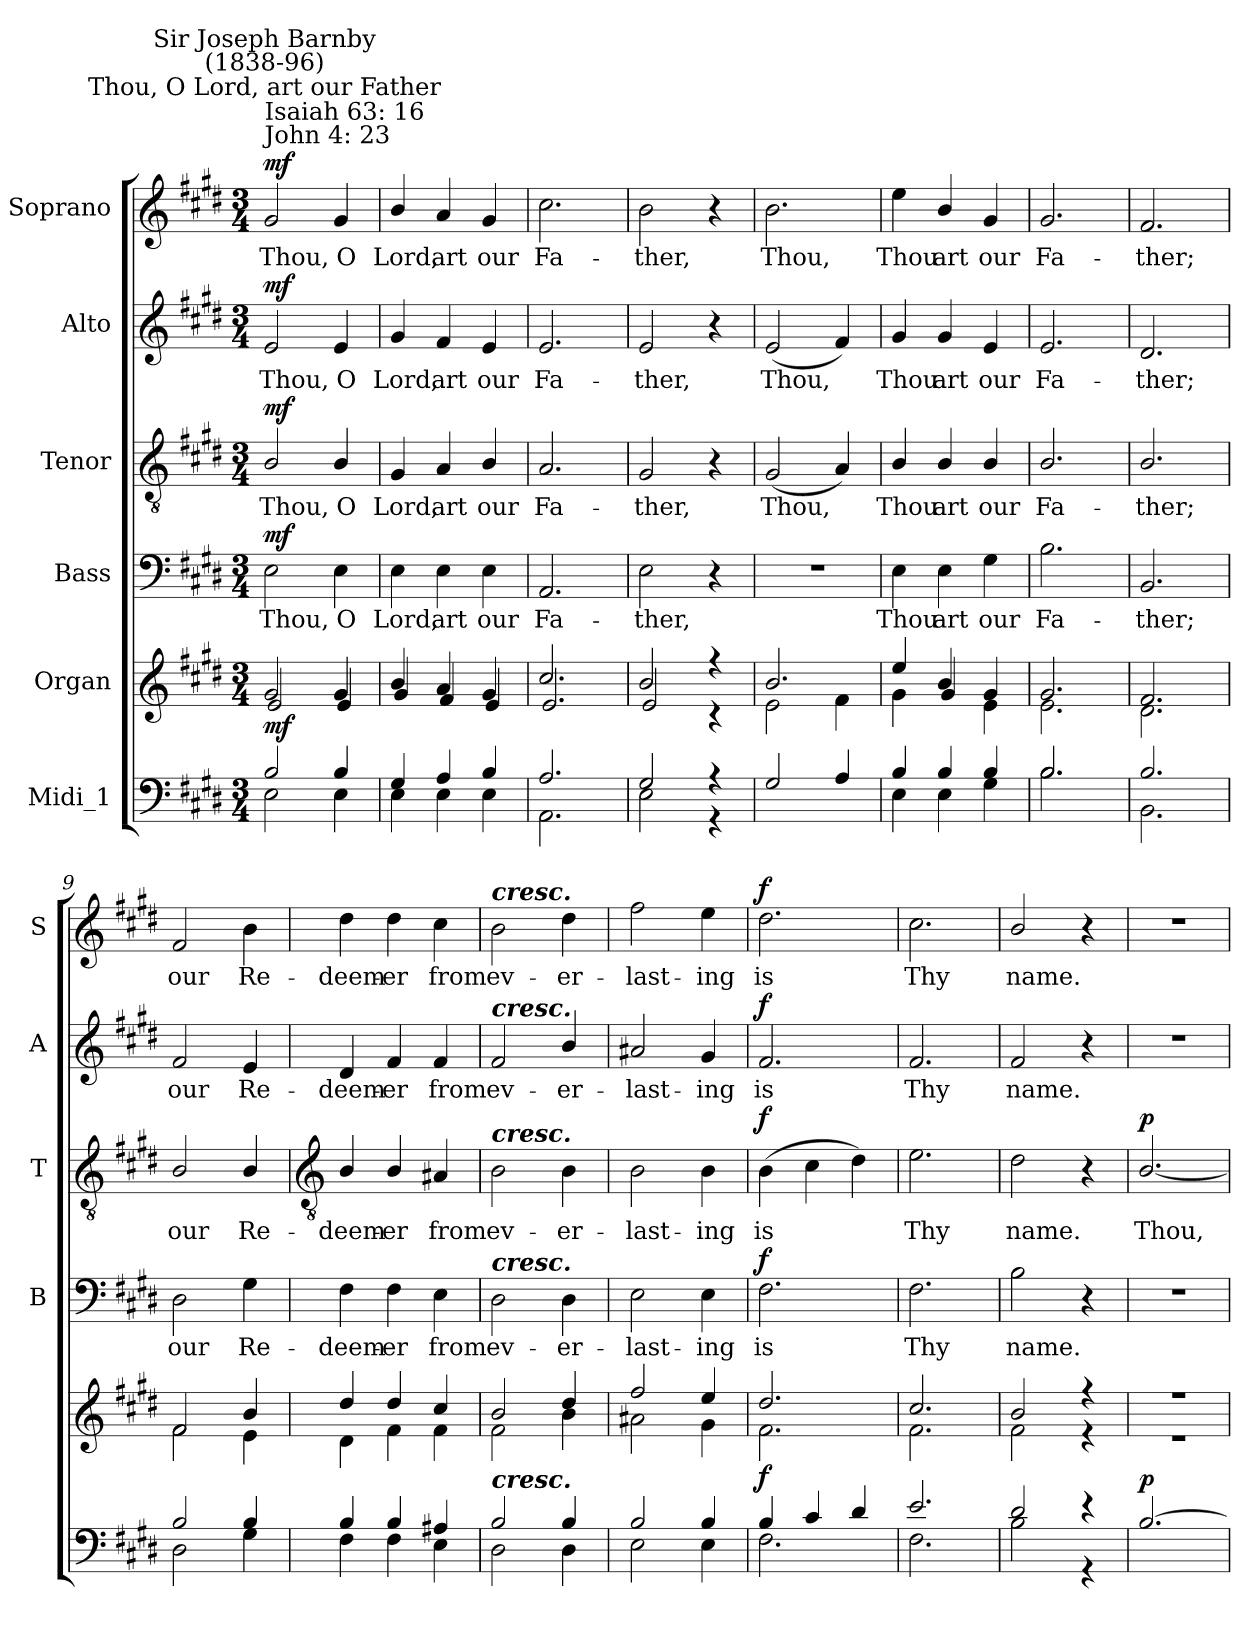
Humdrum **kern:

**kern	**dynam	**kern	**dynam	**kern	**text	**dynam	**kern	**text	**dynam	**kern	**text	**dynam	**kern	**text	**dynam
*part6	*part6	*part5	*part5	*part4	*part4	*part4	*part3	*part3	*part3	*part2	*part2	*part2	*part1	*part1	*part1
*staff6	*staff6	*staff5	*staff5	*staff4	*staff4	*staff4	*staff3	*staff3	*staff3	*staff2	*staff2	*staff2	*staff1	*staff1	*staff1
*I"Midi_1	*	*I"Organ	*	*I"Bass	*	*	*I"Tenor	*	*	*I"Alto	*	*	*I"Soprano	*	*
*	*	*	*	*I'B	*	*	*I'T	*	*	*I'A	*	*	*I'S	*	*
*clefF4	*	*clefG2	*	*clefF4	*	*	*clefGv2	*	*	*clefG2	*	*	*clefG2	*	*
*k[f#c#g#d#]	*	*k[f#c#g#d#]	*	*k[f#c#g#d#]	*	*	*k[f#c#g#d#]	*	*	*k[f#c#g#d#]	*	*	*k[f#c#g#d#]	*	*
*E:	*	*E:	*	*E:	*	*	*E:	*	*	*E:	*	*	*E:	*	*
*M3/4	*	*M3/4	*	*M3/4	*	*	*M3/4	*	*	*M3/4	*	*	*M3/4	*	*
=1	=1	=1	=1	=1	=1	=1	=1	=1	=1	=1	=1	=1	=1	=1	=1
*^	*	*^	*	*	*	*	*	*	*	*	*	*	*	*	*
!	!	!	!	!	!	!	!	!	!	!	!	!	!	!	!LO:TX:a:t=Isaiah 63&colon; 16\nJohn 4&colon; 23	!	!
!	!	!	!	!	!	!	!	!	!	!	!	!	!	!	!LO:TX:a:cj:t=Thou, O Lord, art our Father	!	!
!	!	!	!	!	!	!	!	!	!	!	!	!	!	!	!LO:TX:a:cj:t=Sir Joseph Barnby\n(1838-96)	!	!
!	!	!	!	!	!LO:DY:b	!	!LO:LY:b	!LO:DY:b	!	!LO:LY:b	!LO:DY:b	!	!LO:LY:b	!LO:DY:b	!	!LO:LY:b	!LO:DY:b
2B	2E	.	2g#	2e/	mf	2E	Thou,	mf	2B/	Thou,	mf	2e	Thou,	mf	2g#	Thou,	mf
!	!	!	!	!	!	!	!LO:LY:b	!	!	!LO:LY:b	!	!	!LO:LY:b	!	!	!LO:LY:b	!
4B	4E	.	4g#	4e/	.	4E	O	.	4B/	O	.	4e	O	.	4g#	O	.
=2	=2	=2	=2	=2	=2	=2	=2	=2	=2	=2	=2	=2	=2	=2	=2	=2	=2
!	!	!	!	!	!	!	!LO:LY:b	!	!	!LO:LY:b	!	!	!LO:LY:b	!	!	!LO:LY:b	!
4G#	4E	.	4b/	4g#/	.	4E	Lord,	.	4G#	Lord,	.	4g#	Lord,	.	4b/	Lord,	.
!	!	!	!	!	!	!	!LO:LY:b	!	!	!LO:LY:b	!	!	!LO:LY:b	!	!	!LO:LY:b	!
4A	4E	.	4a	4f#/	.	4E	art	.	4A	art	.	4f#	art	.	4a	art	.
!	!	!	!	!	!	!	!LO:LY:b	!	!	!LO:LY:b	!	!	!LO:LY:b	!	!	!LO:LY:b	!
4B	4E	.	4g#	4e/	.	4E	our	.	4B/	our	.	4e	our	.	4g#	our	.
=3	=3	=3	=3	=3	=3	=3	=3	=3	=3	=3	=3	=3	=3	=3	=3	=3	=3
!	!	!	!	!	!	!	!LO:LY:b	!	!	!LO:LY:b	!	!	!LO:LY:b	!	!	!LO:LY:b	!
2.A	2.AA\	.	2.cc#/	2.e/	.	2.AA	Fa-	.	2.A	Fa-	.	2.e	Fa-	.	2.cc#	Fa-	.
=4	=4	=4	=4	=4	=4	=4	=4	=4	=4	=4	=4	=4	=4	=4	=4	=4	=4
!	!	!	!	!	!	!	!LO:LY:b	!	!	!LO:LY:b	!	!	!LO:LY:b	!	!	!LO:LY:b	!
2G#	2E	.	2b/	2e/	.	2E	-ther,	.	2G#	-ther,	.	2e	-ther,	.	2b	-ther,	.
4r	4r	.	4r	4r	.	4r	.	.	4r	.	.	4r	.	.	4r	.	.
=5	=5	=5	=5	=5	=5	=5	=5	=5	=5	=5	=5	=5	=5	=5	=5	=5	=5
!	!LO:N:vis=1	!	!	!	!	!LO:N:vis=1	!	!	!	!LO:LY:b	!	!	!LO:LY:b	!	!	!LO:LY:b	!
2G#	2.ryy	.	2.b/	2e\	.	2.r	.	.	(<2G#	Thou,	.	(<2e	Thou,	.	2.b	Thou,	.
4A	.	.	.	4f#\	.	.	.	.	4A)	.	.	4f#)	.	.	.	.	.
=6	=6	=6	=6	=6	=6	=6	=6	=6	=6	=6	=6	=6	=6	=6	=6	=6	=6
!	!	!	!	!	!	!	!LO:LY:b	!	!	!LO:LY:b	!	!	!LO:LY:b	!	!	!LO:LY:b	!
4B	4E	.	4ee	4g#\	.	4E	Thou	.	4B/	Thou	.	4g#	Thou	.	4ee	Thou	.
!	!	!	!	!	!	!	!LO:LY:b	!	!	!LO:LY:b	!	!	!LO:LY:b	!	!	!LO:LY:b	!
4B	4E	.	4b/	4g#/	.	4E	art	.	4B/	art	.	4g#	art	.	4b/	art	.
!	!	!	!	!	!	!	!LO:LY:b	!	!	!LO:LY:b	!	!	!LO:LY:b	!	!	!LO:LY:b	!
4B	4G#	.	4g#	4e	.	4G#	our	.	4B/	our	.	4e	our	.	4g#	our	.
=7	=7	=7	=7	=7	=7	=7	=7	=7	=7	=7	=7	=7	=7	=7	=7	=7	=7
!	!	!	!	!	!	!	!LO:LY:b	!	!	!LO:LY:b	!	!	!LO:LY:b	!	!	!LO:LY:b	!
2.B	2.B	.	2.g#	2.e	.	2.B	Fa-	.	2.B/	Fa-	.	2.e	Fa-	.	2.g#	Fa-	.
=8	=8	=8	=8	=8	=8	=8	=8	=8	=8	=8	=8	=8	=8	=8	=8	=8	=8
!	!	!	!	!	!	!	!LO:LY:b	!	!	!LO:LY:b	!	!	!LO:LY:b	!	!	!LO:LY:b	!
2.B	2.BB\	.	2.f#	2.d#	.	2.BB	-ther;	.	2.B/	-ther;	.	2.d#	-ther;	.	2.f#	-ther;	.
=9	=9	=9	=9	=9	=9	=9	=9	=9	=9	=9	=9	=9	=9	=9	=9	=9	=9
!	!	!	!	!	!	!	!LO:LY:b	!	!	!LO:LY:b	!	!	!LO:LY:b	!	!	!LO:LY:b	!
2B	2D#	.	2f#	2f#	.	2D#	our	.	2B/	our	.	2f#	our	.	2f#	our	.
!	!	!	!	!	!	!	!LO:LY:b	!	!	!LO:LY:b	!	!	!LO:LY:b	!	!	!LO:LY:b	!
4B	4G#	.	4b/	4e	.	4G#	Re-	.	4B/	Re-	.	4e	Re-	.	4b	Re-	.
!!LO:LB:g=z
=10	=10	=10	=10	=10	=10	=10	=10	=10	=10	=10	=10	=10	=10	=10	=10	=10	=10
*	*	*	*	*	*	*	*	*	*clefGv2	*	*	*	*	*	*	*	*
!	!	!	!	!	!	!	!LO:LY:b	!	!	!LO:LY:b	!	!	!LO:LY:b	!	!	!LO:LY:b	!
4B	4F#	.	4dd#	4d#\	.	4F#	-deem-	.	4B/	-deem-	.	4d#	-deem-	.	4dd#	-deem-	.
!	!	!	!	!	!	!	!LO:LY:b	!	!	!LO:LY:b	!	!	!LO:LY:b	!	!	!LO:LY:b	!
4B	4F#	.	4dd#	4f#\	.	4F#	-er	.	4B/	-er	.	4f#	-er	.	4dd#	-er	.
!	!	!	!	!	!	!	!LO:LY:b	!	!	!LO:LY:b	!	!	!LO:LY:b	!	!	!LO:LY:b	!
4A#X	4E	.	4cc#/	4f#	.	4E	from	.	4A#X	from	.	4f#	from	.	4cc#	from	.
=11	=11	=11	=11	=11	=11	=11	=11	=11	=11	=11	=11	=11	=11	=11	=11	=11	=11
!	!	!	!	!	!	!	!	!	!	!	!	!	!	!	!LO:TX:a:Bi:t=cresc.	!	!
!	!	!	!	!	!	!	!	!	!	!	!	!LO:TX:a:Bi:t=cresc.	!	!	!	!	!
!	!	!	!	!	!	!	!	!	!LO:TX:a:Bi:t=cresc.	!	!	!	!	!	!	!	!
!	!	!	!	!	!	!LO:TX:a:Bi:t=cresc.	!	!	!	!	!	!	!	!	!	!	!
!LO:TX:a:Bi:t=cresc.	!	!	!	!	!	!	!	!	!	!	!	!	!	!	!	!	!
!	!	!	!	!	!	!	!LO:LY:b	!	!	!LO:LY:b	!	!	!LO:LY:b	!	!	!LO:LY:b	!
2B	2D#	.	2b/	2f#	.	2D#	ev-	.	2B	ev-	.	2f#	ev-	.	2b	ev-	.
!	!	!	!	!	!	!	!LO:LY:b	!	!	!LO:LY:b	!	!	!LO:LY:b	!	!	!LO:LY:b	!
4B	4D#	.	4dd#	4b	.	4D#	-er-	.	4B	-er-	.	4b/	-er-	.	4dd#	-er-	.
=12	=12	=12	=12	=12	=12	=12	=12	=12	=12	=12	=12	=12	=12	=12	=12	=12	=12
!	!	!	!	!	!	!	!LO:LY:b	!	!	!LO:LY:b	!	!	!LO:LY:b	!	!	!LO:LY:b	!
2B	2E	.	2ff#	2a#X\	.	2E	-last-	.	2B	-last-	.	2a#X	-last-	.	2ff#	-last-	.
!	!	!	!	!	!	!	!LO:LY:b	!	!	!LO:LY:b	!	!	!LO:LY:b	!	!	!LO:LY:b	!
4B	4E	.	4ee	4g#\	.	4E	-ing	.	4B	-ing	.	4g#	-ing	.	4ee	-ing	.
=13	=13	=13	=13	=13	=13	=13	=13	=13	=13	=13	=13	=13	=13	=13	=13	=13	=13
!	!	!	!	!	!LO:DY:b	!	!LO:LY:b	!LO:DY:b	!	!LO:LY:b	!LO:DY:b	!	!LO:LY:b	!LO:DY:b	!	!LO:LY:b	!LO:DY:b
4B/	2.F#	.	2.dd#	2.f#\	f	2.F#	is	f	(>4B	is	f	2.f#	is	f	2.dd#	is	f
4c#/	.	.	.	.	.	.	.	.	4c#	.	.	.	.	.	.	.	.
4d#/	.	.	.	.	.	.	.	.	4d#)	.	.	.	.	.	.	.	.
=14	=14	=14	=14	=14	=14	=14	=14	=14	=14	=14	=14	=14	=14	=14	=14	=14	=14
!	!	!	!	!	!	!	!LO:LY:b	!	!	!LO:LY:b	!	!	!LO:LY:b	!	!	!LO:LY:b	!
2.e	2.F#	.	2.cc#/	2.f#	.	2.F#	Thy	.	2.e	Thy	.	2.f#	Thy	.	2.cc#	Thy	.
=15	=15	=15	=15	=15	=15	=15	=15	=15	=15	=15	=15	=15	=15	=15	=15	=15	=15
!	!	!	!	!	!	!	!LO:LY:b	!	!	!LO:LY:b	!	!	!LO:LY:b	!	!	!LO:LY:b	!
2d#	2B	.	2b/	2f#	.	2B	name.	.	2d#	name.	.	2f#	name.	.	2b/	name.	.
4r	4r	.	4r	4r	.	4r	.	.	4r	.	.	4r	.	.	4r	.	.
=16	=16	=16	=16	=16	=16	=16	=16	=16	=16	=16	=16	=16	=16	=16	=16	=16	=16
!	!LO:N:vis=1	!LO:DY:a	!LO:N:vis=1	!LO:N:vis=1	!	!LO:N:vis=1	!	!	!	!LO:LY:b	!LO:DY:b	!LO:N:vis=1	!	!	!LO:N:vis=1	!	!
[2.B	2.ryy	p	2.r	2.r	.	2.r	.	.	[2.B/	Thou,	p	2.r	.	.	2.r	.	.
*v	*v	*	*	*	*	*	*	*	*	*	*	*	*	*	*	*	*
*	*	*v	*v	*	*	*	*	*	*	*	*	*	*	*	*	*
=	=	=	=	=	=	=	=	=	=	=	=	=	=	=	=
*-	*-	*-	*-	*-	*-	*-	*-	*-	*-	*-	*-	*-	*-	*-	*-
